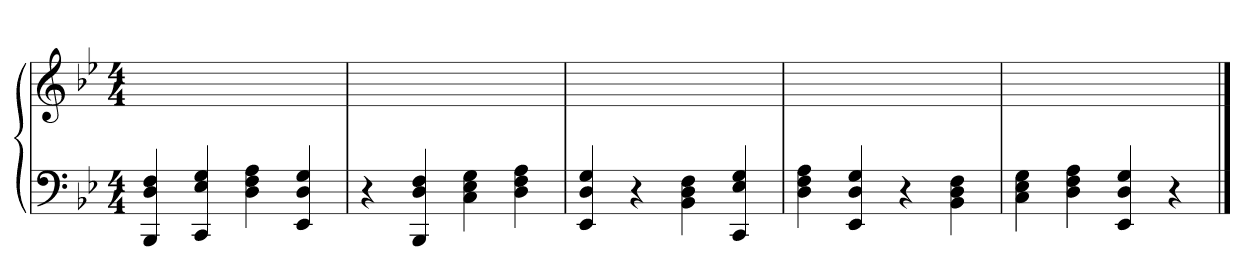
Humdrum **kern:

**kern	**kern
*part2	*part1
*staff2	*staff1
*clefF4	*clefG2
*k[b-e-]	*k[b-e-]
*B-:	*B-:
*M4/4	*M4/4
*MM60	*MM60
=1	=1
4BBB- 4D 4F	1ryy
4CC 4E- 4G	.
4D 4F 4A	.
4EE- 4D 4G	.
=2	=2
4r	1ryy
4BBB- 4D 4F	.
4C 4E- 4G	.
4D 4F 4A	.
=3	=3
4EE- 4D 4G	1ryy
4r	.
4BB- 4D 4F	.
4CC 4E- 4G	.
=4	=4
4D 4F 4A	1ryy
4EE- 4D 4G	.
4r	.
4BB- 4D 4F	.
=5	=5
4C 4E- 4G	1ryy
4D 4F 4A	.
4EE- 4D 4G	.
4r	.
==	==
*-	*-
